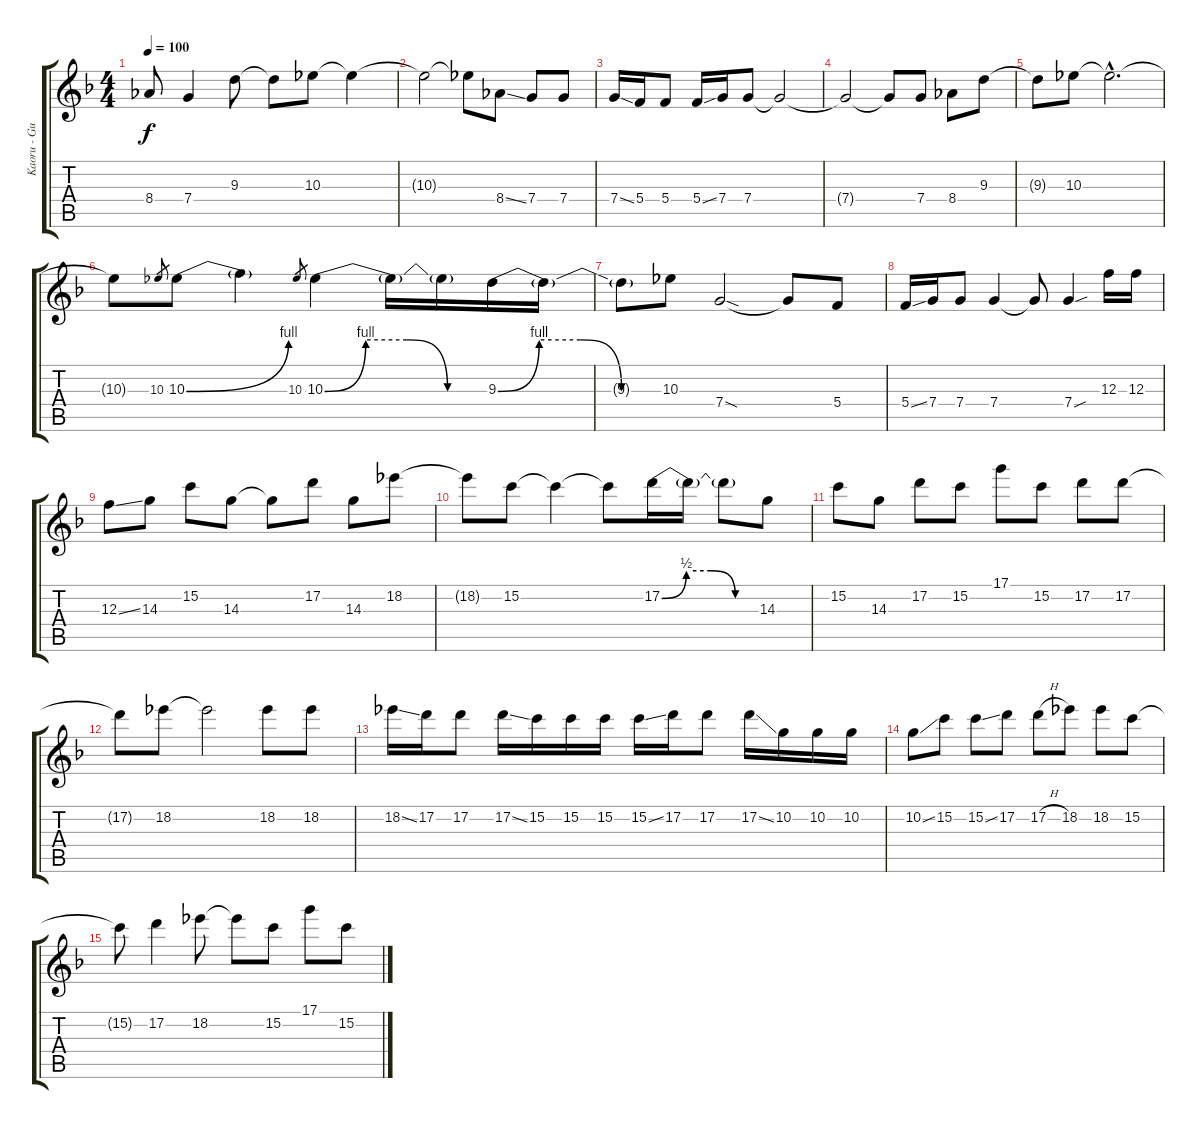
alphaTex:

\track ("Kaoru - Guitar 2" "Kaoru - Gu") {instrument overdrivenguitar}
\staff {score tabs}
\tuning (D4 A3 F3 C3 G2 D2) {hide}
\ts (4 4)
\tempo 100
\clef g2
\ks f
8.4.8{dy f} 7.4.4 9.3.8 9.3{t}.8 10.3.8 10.3{t}.4 |
10.3{t}.2 10.3{t}.8 8.4{ss}.8 7.4.8 7.4.8 |
7.4{ss}.16 5.4.16 5.4.8 5.4{ss}.16 7.4.16 7.4.8 7.4{t}.2 |
7.4{t}.2 7.4{t}.8 7.4.8 8.4.8 9.3.8 |
9.3{t}.8 10.3.8 10.3{hac t}.2{d} |
10.3{t}.8 10.3.8{gr} 10.3{be (bend 0 0 60 4)}.8 10.3{t}.4 10.3.8{gr} 10.3{be (custom 0 0 15 4 30 4 45 0 60 0)}.4 10.3{t}.16 10.3{t}.16 9.3{be (custom 0 0 15 4 30 4 45 0 60 0)}.16 9.3{t}.16 |
9.3{t}.8 10.3.8 7.4{sod}.2 7.4{t}.8 5.4.8 |
5.4{ss}.16 7.4.16 7.4.8 7.4.4 7.4{t}.8 7.4{sou}.4 12.3.16 12.3.16 |
12.3{ss}.8 14.3.8 15.2.8 14.3.8 14.3{t}.8 17.2.8 14.3.8 18.2.8 |
18.2{t}.8 15.2.8 15.2{t}.4 15.2{t}.8 17.2{be (custom 0 0 15 2 30 2 45 0 60 0)}.16 17.2{t}.16 17.2{t}.8 14.3.8 |
15.2.8 14.3.8 17.2.8 15.2.8 17.1.8 15.2.8 17.2.8 17.2.8 |
17.2{t}.8 18.2.8 18.2{t}.2 18.2.8 18.2.8 |
18.2{ss}.16 17.2.16 17.2.8 17.2{ss}.16 15.2.16 15.2.16 15.2.16 15.2{ss}.16 17.2.16 17.2.8 17.2{ss}.16 10.2.16 10.2.16 10.2.16 |
10.2{ss}.8 15.2.8 15.2{ss}.8 17.2.8 17.2{h}.8 18.2.8 18.2.8 15.2.8 |
15.2{t}.8 17.2.4 18.2.8 18.2{t}.8 15.2.8 17.1.8 15.2.8
